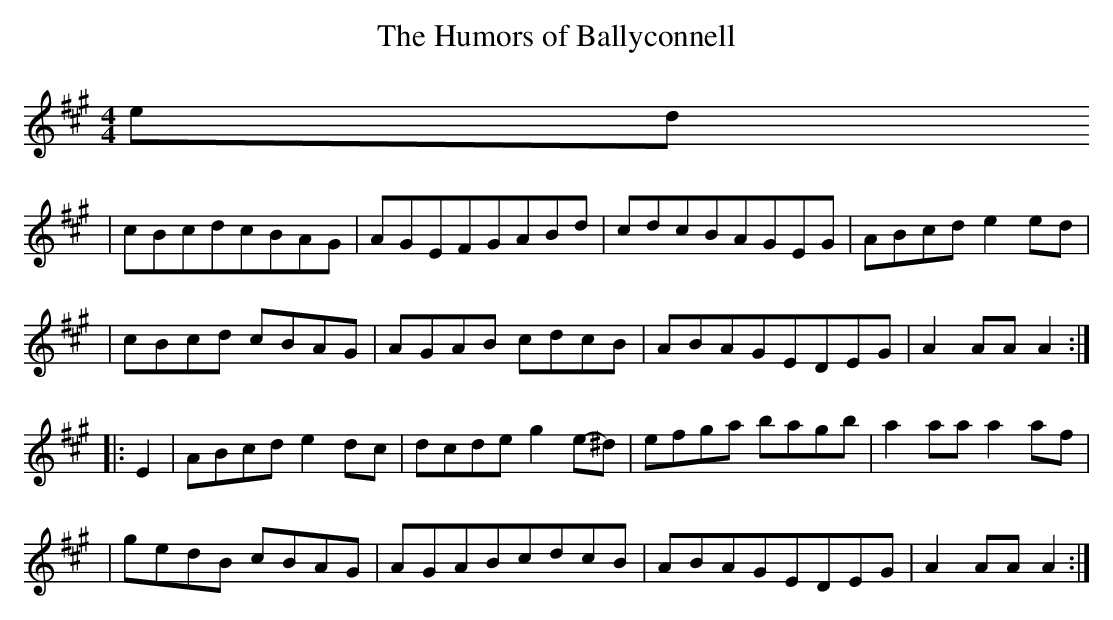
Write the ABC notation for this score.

X:1
T: The Humors of Ballyconnell
M: 4/4
L: 1/8
K: A
e-d
| cBcdcBAG | AGEFGABd | cdcBAGEG | ABcd e2e-d |
| cBcd cBAG | AGAB cdcB | ABAGEDEG | A2AAA2 :|
|: E2
| ABcde2 d-c | dcdeg2e-^d | efga bagb | a2aaa2a-f |
| gedB cBAG | AGABcdcB | ABAGEDEG | A2AAA2 :|
